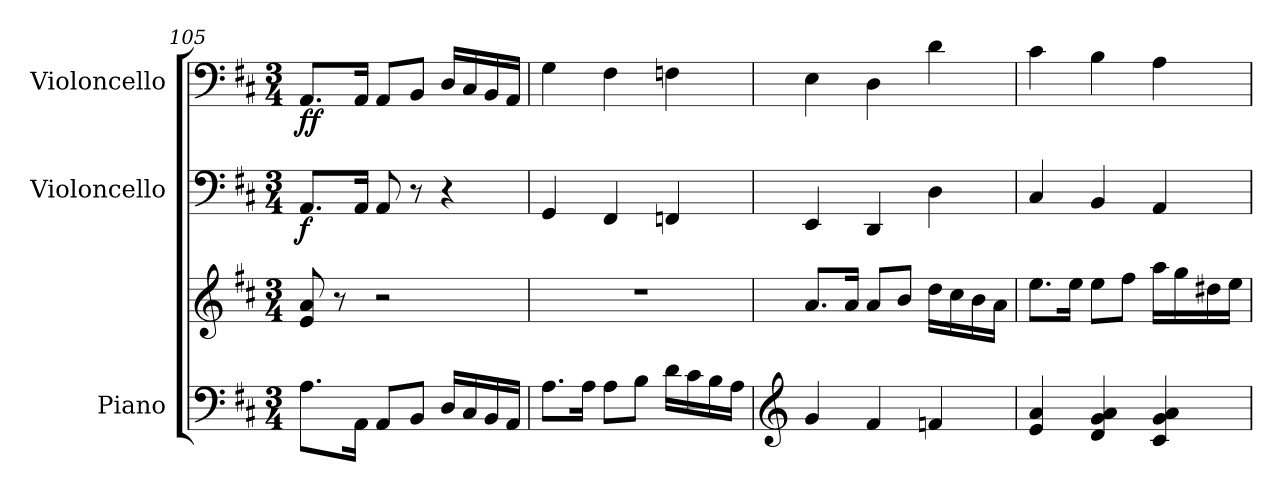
**kern	**kern	**kern	**dynam	**kern	**dynam
*part3	*part3	*part2	*part2	*part1	*part1
*staff4	*staff3	*staff2	*staff2	*staff1	*staff1
*I"Piano	*	*I"Violoncello	*	*I"Violoncello	*
*I'Pno.	*	*I'Vc.	*	*I'Vc.	*
*clefF4	*clefG2	*clefF4	*	*clefF4	*
*k[f#c#]	*k[f#c#]	*k[f#c#]	*	*k[f#c#]	*
*M3/4	*M3/4	*M3/4	*	*M3/4	*
=105	=105	=105	=105	=105	=105
!	!	!	!LO:DY:b	!	!LO:DY:b
8.A\L	8e/ 8a/	8.AA/L	f	8.AA/L	ff
.	8r	.	.	.	.
16AA\Jk	.	16AA/Jk	.	16AA/Jk	.
8AA/L	2r	8AA/	.	8AA/L	.
8BB/J	.	8r	.	8BB/J	.
16D/LL	.	4r	.	16D/LL	.
16C#/	.	.	.	16C#/	.
16BB/	.	.	.	16BB/	.
16AA/JJ	.	.	.	16AA/JJ	.
!!LO:LB:g=z
=106	=106	=106	=106	=106	=106
8.A\L	2.r	4GG/	.	4G\	.
16A\Jk	.	.	.	.	.
8A\L	.	4FF#/	.	4F#\	.
8B\J	.	.	.	.	.
16d\LL	.	4FFn/	.	4Fn\	.
16c#\	.	.	.	.	.
16B\	.	.	.	.	.
16A\JJ	.	.	.	.	.
=107	=107	=107	=107	=107	=107
*clefG2	*	*	*	*	*
4g/	8.a/L	4EE/	.	4E\	.
.	16a/Jk	.	.	.	.
4f#/	8a/L	4DD/	.	4D\	.
.	8b/J	.	.	.	.
4fn/	16dd\LL	4D\	.	4d\	.
.	16cc#\	.	.	.	.
.	16b\	.	.	.	.
.	16a\JJ	.	.	.	.
=108	=108	=108	=108	=108	=108
4e/ 4a/	8.ee\L	4C#/	.	4c#\	.
.	16ee\Jk	.	.	.	.
4d/ 4g/ 4a/	8ee\L	4BB/	.	4B\	.
.	8ff#\J	.	.	.	.
4c#/ 4g/ 4a/	16aa\LL	4AA/	.	4A\	.
.	16gg\	.	.	.	.
.	16dd#X\	.	.	.	.
.	16ee\JJ	.	.	.	.
=	=	=	=	=	=
*-	*-	*-	*-	*-	*-
